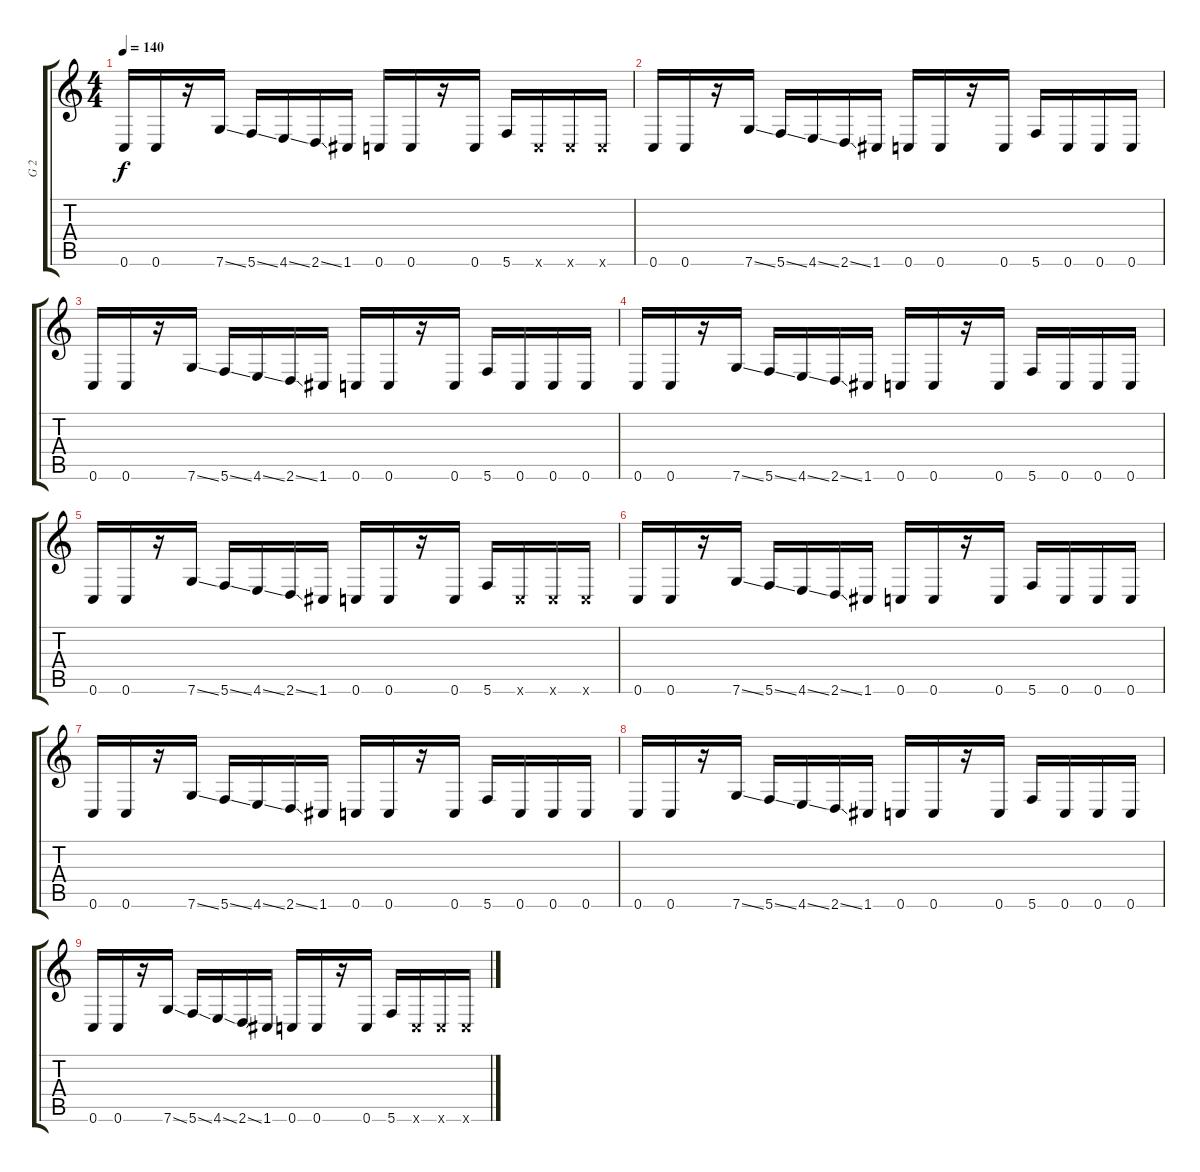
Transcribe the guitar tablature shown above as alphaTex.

\track ("G 2" "G 2") {instrument overdrivenguitar}
\staff {score tabs}
\tuning (D4 A3 F3 C3 G2 C2) {hide}
\ts (4 4)
\tempo 140
\clef g2
\ks c
0.6.16{dy f} 0.6.16 r.16 7.6{ss}.16 5.6{ss}.16 4.6{ss}.16 2.6{ss}.16 1.6.16 0.6.16 0.6.16 r.16 0.6.16 5.6.16 0.6{x}.16 0.6{x}.16 0.6{x}.16 |
0.6.16 0.6.16 r.16 7.6{ss}.16 5.6{ss}.16 4.6{ss}.16 2.6{ss}.16 1.6.16 0.6.16 0.6.16 r.16 0.6.16 5.6.16 0.6.16 0.6.16 0.6.16 |
0.6.16 0.6.16 r.16 7.6{ss}.16 5.6{ss}.16 4.6{ss}.16 2.6{ss}.16 1.6.16 0.6.16 0.6.16 r.16 0.6.16 5.6.16 0.6.16 0.6.16 0.6.16 |
0.6.16 0.6.16 r.16 7.6{ss}.16 5.6{ss}.16 4.6{ss}.16 2.6{ss}.16 1.6.16 0.6.16 0.6.16 r.16 0.6.16 5.6.16 0.6.16 0.6.16 0.6.16 |
0.6.16 0.6.16 r.16 7.6{ss}.16 5.6{ss}.16 4.6{ss}.16 2.6{ss}.16 1.6.16 0.6.16 0.6.16 r.16 0.6.16 5.6.16 0.6{x}.16 0.6{x}.16 0.6{x}.16 |
0.6.16 0.6.16 r.16 7.6{ss}.16 5.6{ss}.16 4.6{ss}.16 2.6{ss}.16 1.6.16 0.6.16 0.6.16 r.16 0.6.16 5.6.16 0.6.16 0.6.16 0.6.16 |
0.6.16 0.6.16 r.16 7.6{ss}.16 5.6{ss}.16 4.6{ss}.16 2.6{ss}.16 1.6.16 0.6.16 0.6.16 r.16 0.6.16 5.6.16 0.6.16 0.6.16 0.6.16 |
0.6.16 0.6.16 r.16 7.6{ss}.16 5.6{ss}.16 4.6{ss}.16 2.6{ss}.16 1.6.16 0.6.16 0.6.16 r.16 0.6.16 5.6.16 0.6.16 0.6.16 0.6.16 |
0.6.16 0.6.16 r.16 7.6{ss}.16 5.6{ss}.16 4.6{ss}.16 2.6{ss}.16 1.6.16 0.6.16 0.6.16 r.16 0.6.16 5.6.16 0.6{x}.16 0.6{x}.16 0.6{x}.16
